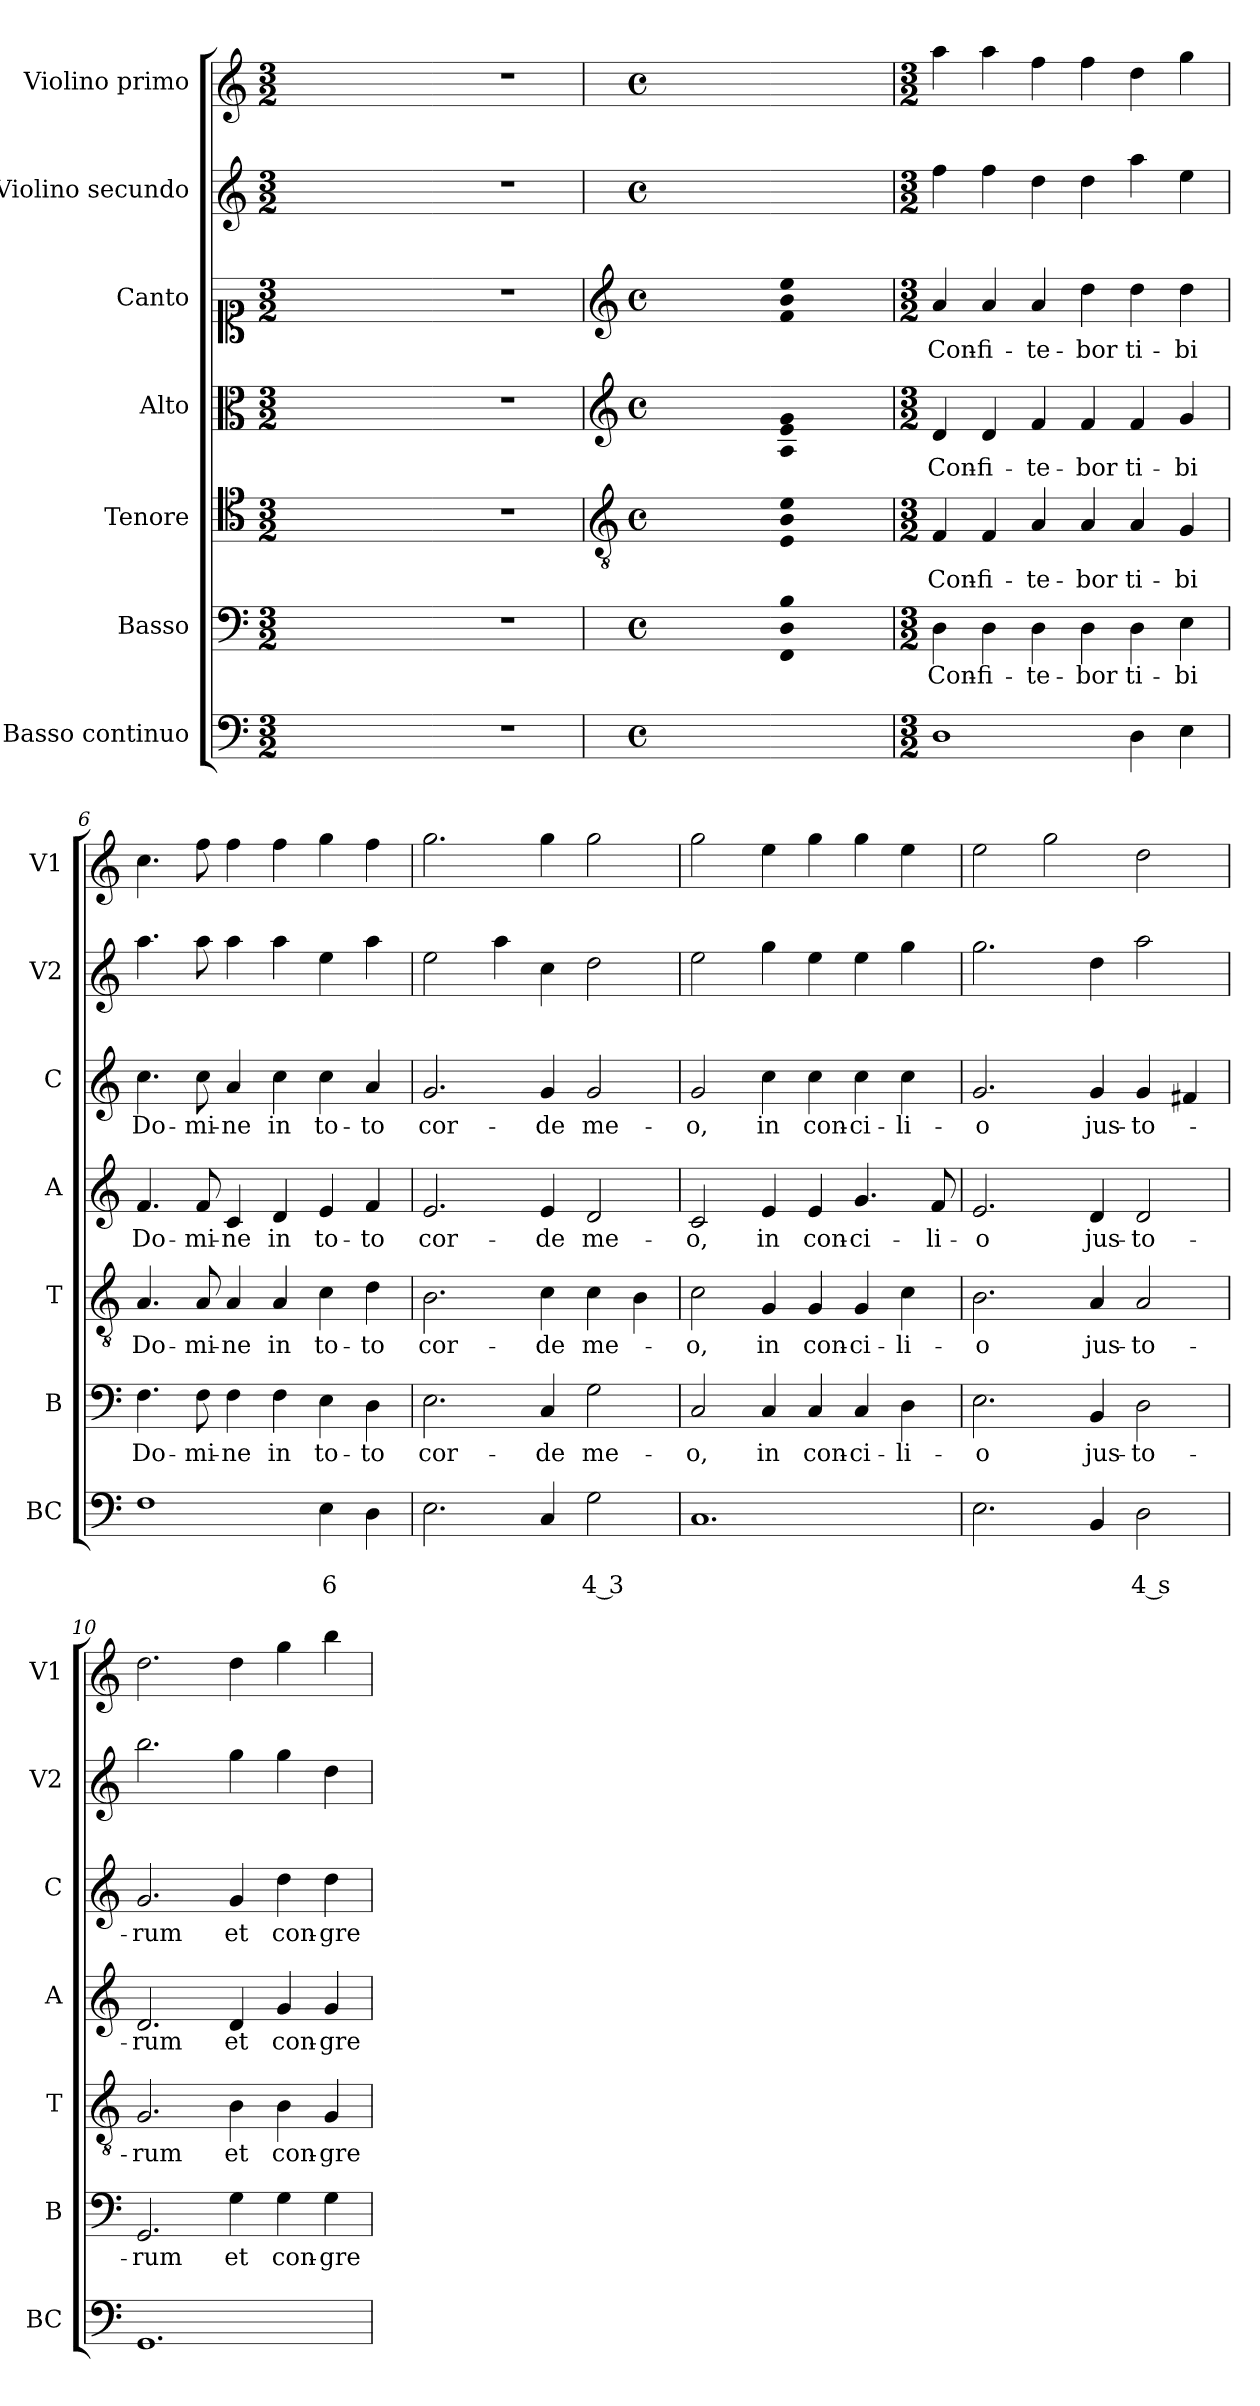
**kern	**text	**text	**kern	**text	**kern	**text	**kern	**text	**kern	**text	**kern	**kern
*part7	*part7	*part7	*part6	*part6	*part5	*part5	*part4	*part4	*part3	*part3	*part2	*part1
*staff7	*staff7	*staff7	*staff6	*staff6	*staff5	*staff5	*staff4	*staff4	*staff3	*staff3	*staff2	*staff1
*I"Basso continuo	*	*	*I"Basso	*	*I"Tenore	*	*I"Alto	*	*I"Canto	*	*I"Violino secundo	*I"Violino primo
*I'BC	*	*	*I'B	*	*I'T	*	*I'A	*	*I'C	*	*I'V2	*I'V1
*clefF4	*	*	*clefF4	*	*clefC4	*	*clefC3	*	*clefC1	*	*clefG2	*clefG2
*k[]	*	*	*k[]	*	*k[]	*	*k[]	*	*k[]	*	*k[]	*k[]
*C:	*	*	*C:	*	*C:	*	*C:	*	*C:	*	*C:	*C:
*M3/2	*	*	*M3/2	*	*M3/2	*	*M3/2	*	*M3/2	*	*M3/2	*M3/2
=1	=1	=1	=1	=1	=1	=1	=1	=1	=1	=1	=1	=1
1.ryy	.	.	1.ryy	.	1.ryy	.	1.ryy	.	1.ryy	.	1.ryy	1.ryy
=2-	=2-	=2-	=2-	=2-	=2-	=2-	=2-	=2-	=2-	=2-	=2-	=2-
1.r	.	.	1.r	.	1.r	.	1.r	.	1.r	.	1.r	1.r
=3	=3	=3	=3	=3	=3	=3	=3	=3	=3	=3	=3	=3
*	*	*	*	*	*clefGv2	*	*clefG2	*	*clefG2	*	*	*
*M4/4	*	*	*M4/4	*	*M4/4	*	*M4/4	*	*M4/4	*	*M4/4	*M4/4
*met(c)	*	*	*met(c)	*	*met(c)	*	*met(c)	*	*met(c)	*	*met(c)	*met(c)
1ryy	.	.	1ryy	.	1ryy	.	1ryy	.	1ryy	.	1ryy	1ryy
=4-	=4-	=4-	=4-	=4-	=4-	=4-	=4-	=4-	=4-	=4-	=4-	=4-
!	!	!	!LO:N:n=1:head=solid	!	!	!	!	!	!	!	!	!
!	!	!	!LO:N:n=2:head=solid	!	!	!	!	!	!	!	!	!
!	!	!	!LO:N:n=3:head=solid	!	!LO:N:n=1:head=solid	!	!	!	!	!	!	!
!	!	!	!	!	!LO:N:n=2:head=solid	!	!	!	!	!	!	!
!	!	!	!	!	!LO:N:n=3:head=solid	!	!LO:N:n=1:head=solid	!	!	!	!	!
!	!	!	!	!	!	!	!LO:N:n=2:head=solid	!	!	!	!	!
!	!	!	!	!	!	!	!LO:N:n=3:head=solid	!	!LO:N:n=1:head=solid	!	!	!
!	!	!	!	!	!	!	!	!	!LO:N:n=2:head=solid	!	!	!
!	!	!	!	!	!	!	!	!	!LO:N:n=3:head=solid	!	!	!
1ryy	.	.	1FF! 1D! 1B!	.	1E! 1B! 1e!	.	1A! 1e! 1g!	.	1f! 1b! 1ee!	.	1ryy	1ryy
=5	=5	=5	=5	=5	=5	=5	=5	=5	=5	=5	=5	=5
*M3/2	*	*	*M3/2	*	*M3/2	*	*M3/2	*	*M3/2	*	*M3/2	*M3/2
!	!	!	!	!LO:LY:b	!	!LO:LY:b	!	!LO:LY:b	!	!LO:LY:b	!	!
1D	.	.	4D\	Con-	4F/	Con-	4d/	Con-	4a/	Con-	4ff\	4aa\
!	!	!	!	!LO:LY:b	!	!LO:LY:b	!	!LO:LY:b	!	!LO:LY:b	!	!
.	.	.	4D\	-fi-	4F/	-fi-	4d/	-fi-	4a/	-fi-	4ff\	4aa\
!	!	!	!	!LO:LY:b	!	!LO:LY:b	!	!LO:LY:b	!	!LO:LY:b	!	!
.	.	.	4D\	-te-	4A/	-te-	4f/	-te-	4a/	-te-	4dd\	4ff\
!	!	!	!	!LO:LY:b	!	!LO:LY:b	!	!LO:LY:b	!	!LO:LY:b	!	!
.	.	.	4D\	-bor	4A/	-bor	4f/	-bor	4dd\	-bor	4dd\	4ff\
!	!	!	!	!LO:LY:b	!	!LO:LY:b	!	!LO:LY:b	!	!LO:LY:b	!	!
4D\	.	.	4D\	ti-	4A/	ti-	4f/	ti-	4dd\	ti-	4aa\	4dd\
!	!	!	!	!LO:LY:b	!	!LO:LY:b	!	!LO:LY:b	!	!LO:LY:b	!	!
4E\	.	.	4E\	-bi	4G/	-bi	4g/	-bi	4dd\	-bi	4ee\	4gg\
=6	=6	=6	=6	=6	=6	=6	=6	=6	=6	=6	=6	=6
!	!	!	!	!LO:LY:b	!	!LO:LY:b	!	!LO:LY:b	!	!LO:LY:b	!	!
1F	.	.	4.F\	Do-	4.A/	Do-	4.f/	Do-	4.cc\	Do-	4.aa\	4.cc\
!	!	!	!	!LO:LY:b	!	!LO:LY:b	!	!LO:LY:b	!	!LO:LY:b	!	!
.	.	.	8F\	-mi-	8A/	-mi-	8f/	-mi-	8cc\	-mi-	8aa\	8ff\
!	!	!	!	!LO:LY:b	!	!LO:LY:b	!	!LO:LY:b	!	!LO:LY:b	!	!
.	.	.	4F\	-ne	4A/	-ne	4c/	-ne	4a/	-ne	4aa\	4ff\
!	!	!	!	!LO:LY:b	!	!LO:LY:b	!	!LO:LY:b	!	!LO:LY:b	!	!
.	.	.	4F\	in	4A/	in	4d/	in	4cc\	in	4aa\	4ff\
!	!	!LO:LY:b	!	!LO:LY:b	!	!LO:LY:b	!	!LO:LY:b	!	!LO:LY:b	!	!
4E\	.	6	4E\	to-	4c\	to-	4e/	to-	4cc\	to-	4ee\	4gg\
!	!	!	!	!LO:LY:b	!	!LO:LY:b	!	!LO:LY:b	!	!LO:LY:b	!	!
4D\	.	.	4D\	-to	4d\	-to	4f/	-to	4a/	-to	4aa\	4ff\
=7	=7	=7	=7	=7	=7	=7	=7	=7	=7	=7	=7	=7
!	!	!	!	!LO:LY:b	!	!LO:LY:b	!	!LO:LY:b	!	!LO:LY:b	!	!
2.E\	.	.	2.E\	cor-	2.B\	cor-	2.e/	cor-	2.g/	cor-	2ee\	2.gg\
.	.	.	.	.	.	.	.	.	.	.	4aa\	.
!	!	!	!	!LO:LY:b	!	!LO:LY:b	!	!LO:LY:b	!	!LO:LY:b	!	!
4C/	.	.	4C/	-de	4c\	-de	4e/	-de	4g/	-de	4cc\	4gg\
!	!	!LO:LY:b	!	!LO:LY:b	!	!LO:LY:b	!	!LO:LY:b	!	!LO:LY:b	!	!
2G\	.	4 3	2G\	me-	4c\	me-	2d/	me-	2g/	me-	2dd\	2gg\
.	.	.	.	.	4B\	.	.	.	.	.	.	.
!!LO:PB:g=z
=8	=8	=8	=8	=8	=8	=8	=8	=8	=8	=8	=8	=8
!	!	!	!	!LO:LY:b	!	!LO:LY:b	!	!LO:LY:b	!	!LO:LY:b	!	!
1.C	.	.	2C/	-o,	2c\	-o,	2c/	-o,	2g/	-o,	2ee\	2gg\
!	!	!	!	!LO:LY:b	!	!LO:LY:b	!	!LO:LY:b	!	!LO:LY:b	!	!
.	.	.	4C/	in	4G/	in	4e/	in	4cc\	in	4gg\	4ee\
!	!	!	!	!LO:LY:b	!	!LO:LY:b	!	!LO:LY:b	!	!LO:LY:b	!	!
.	.	.	4C/	con-	4G/	con-	4e/	con-	4cc\	con-	4ee\	4gg\
!	!	!	!	!LO:LY:b	!	!LO:LY:b	!	!LO:LY:b	!	!LO:LY:b	!	!
.	.	.	4C/	-ci-	4G/	-ci-	4.g/	-ci-	4cc\	-ci-	4ee\	4gg\
!	!	!	!	!LO:LY:b	!	!LO:LY:b	!	!	!	!LO:LY:b	!	!
.	.	.	4D\	-li-	4c\	-li-	.	.	4cc\	-li-	4gg\	4ee\
!	!	!	!	!	!	!	!	!LO:LY:b	!	!	!	!
.	.	.	.	.	.	.	8f/	-li-	.	.	.	.
=9	=9	=9	=9	=9	=9	=9	=9	=9	=9	=9	=9	=9
!	!	!	!	!LO:LY:b	!	!LO:LY:b	!	!LO:LY:b	!	!LO:LY:b	!	!
2.E\	.	.	2.E\	-o	2.B\	-o	2.e/	-o	2.g/	-o	2.gg\	2ee\
.	.	.	.	.	.	.	.	.	.	.	.	2gg\
!	!	!	!	!LO:LY:b	!	!LO:LY:b	!	!LO:LY:b	!	!LO:LY:b	!	!
4BB/	.	.	4BB/	jus-	4A/	jus-	4d/	jus-	4g/	jus-	4dd\	.
!	!	!LO:LY:b	!	!LO:LY:b	!	!LO:LY:b	!	!LO:LY:b	!	!LO:LY:b	!	!
2D\	.	4 s	2D\	-to-	2A/	-to-	2d/	-to-	4g/	-to-	2aa\	2dd\
.	.	.	.	.	.	.	.	.	4f#X/	.	.	.
=10	=10	=10	=10	=10	=10	=10	=10	=10	=10	=10	=10	=10
!	!	!	!	!LO:LY:b	!	!LO:LY:b	!	!LO:LY:b	!	!LO:LY:b	!	!
1.GG	.	.	2.GG/	-rum	2.G/	-rum	2.d/	-rum	2.g/	-rum	2.bb\	2.dd\
!	!	!	!	!LO:LY:b	!	!LO:LY:b	!	!LO:LY:b	!	!LO:LY:b	!	!
.	.	.	4G\	et	4B\	et	4d/	et	4g/	et	4gg\	4dd\
!	!	!	!	!LO:LY:b	!	!LO:LY:b	!	!LO:LY:b	!	!LO:LY:b	!	!
.	.	.	4G\	con-	4B\	con-	4g/	con-	4dd\	con-	4gg\	4gg\
!	!	!	!	!LO:LY:b	!	!LO:LY:b	!	!LO:LY:b	!	!LO:LY:b	!	!
.	.	.	4G\	-gre-	4G/	-gre-	4g/	-gre-	4dd\	-gre-	4dd\	4bb\
=	=	=	=	=	=	=	=	=	=	=	=	=
*-	*-	*-	*-	*-	*-	*-	*-	*-	*-	*-	*-	*-
